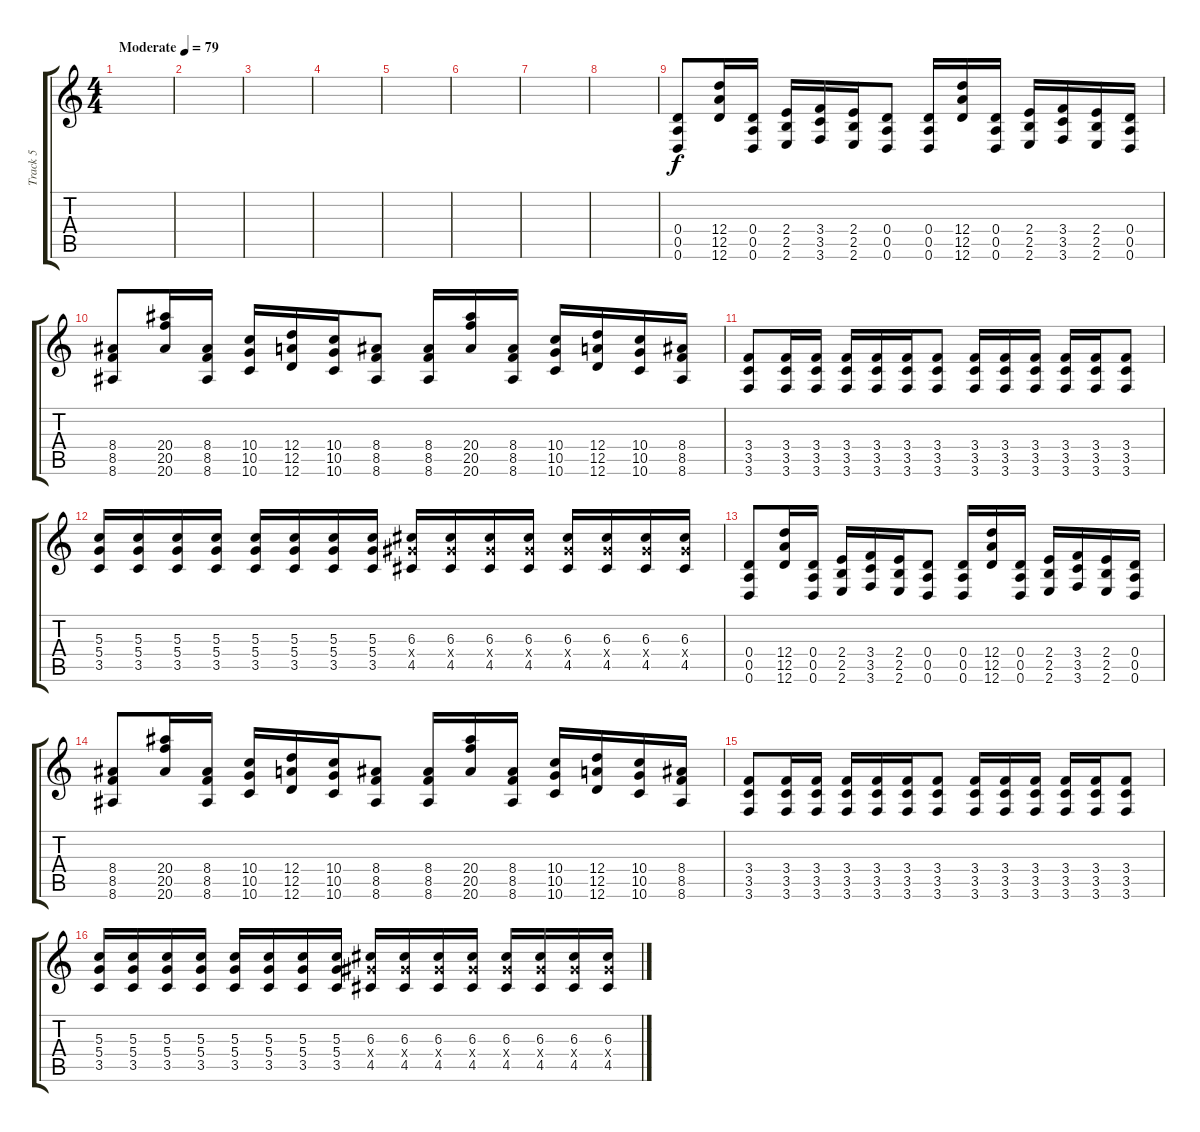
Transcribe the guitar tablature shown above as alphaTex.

\track ("Track 5" "Track 5") {instrument overdrivenguitar}
\staff {score tabs}
\tuning (E4 B3 G3 D3 A2 D2) {hide}
\ts (4 4)
\tempo (79 "Moderate")
\clef g2
\ks c
|
|
|
|
|
|
|
|
(0.4 0.5 0.6).8 (12.4 12.5 12.6).16 (0.4 0.5 0.6).16 (2.4 2.5 2.6).16 (3.4 3.5 3.6).16 (2.4 2.5 2.6).16 (0.4 0.5 0.6).8 (0.4 0.5 0.6).16 (12.4 12.5 12.6).16 (0.4 0.5 0.6).16 (2.4 2.5 2.6).16 (3.4 3.5 3.6).16 (2.4 2.5 2.6).16 (0.4 0.5 0.6).16 |
(8.4 8.5 8.6).8 (20.4 20.5 20.6).16 (8.4 8.5 8.6).16 (10.4 10.5 10.6).16 (12.4 12.5 12.6).16 (10.4 10.5 10.6).16 (8.4 8.5 8.6).8 (8.4 8.5 8.6).16 (20.4 20.5 20.6).16 (8.4 8.5 8.6).16 (10.4 10.5 10.6).16 (12.4 12.5 12.6).16 (10.4 10.5 10.6).16 (8.4 8.5 8.6).16 |
(3.4 3.5 3.6).8 (3.4 3.5 3.6).16 (3.4 3.5 3.6).16 (3.4 3.5 3.6).16 (3.4 3.5 3.6).16 (3.4 3.5 3.6).16 (3.4 3.5 3.6).8 (3.4 3.5 3.6).16 (3.4 3.5 3.6).16 (3.4 3.5 3.6).16 (3.4 3.5 3.6).16 (3.4 3.5 3.6).16 (3.4 3.5 3.6).8 |
(5.3 5.4 3.5).16 (5.3 5.4 3.5).16 (5.3 5.4 3.5).16 (5.3 5.4 3.5).16 (5.3 5.4 3.5).16 (5.3 5.4 3.5).16 (5.3 5.4 3.5).16 (5.3 5.4 3.5).16 (6.3 6.4{x} 4.5).16 (6.3 6.4{x} 4.5).16 (6.3 6.4{x} 4.5).16 (6.3 6.4{x} 4.5).16 (6.3 6.4{x} 4.5).16 (6.3 6.4{x} 4.5).16 (6.3 6.4{x} 4.5).16 (6.3 6.4{x} 4.5).16 |
(0.4 0.5 0.6).8 (12.4 12.5 12.6).16 (0.4 0.5 0.6).16 (2.4 2.5 2.6).16 (3.4 3.5 3.6).16 (2.4 2.5 2.6).16 (0.4 0.5 0.6).8 (0.4 0.5 0.6).16 (12.4 12.5 12.6).16 (0.4 0.5 0.6).16 (2.4 2.5 2.6).16 (3.4 3.5 3.6).16 (2.4 2.5 2.6).16 (0.4 0.5 0.6).16 |
(8.4 8.5 8.6).8 (20.4 20.5 20.6).16 (8.4 8.5 8.6).16 (10.4 10.5 10.6).16 (12.4 12.5 12.6).16 (10.4 10.5 10.6).16 (8.4 8.5 8.6).8 (8.4 8.5 8.6).16 (20.4 20.5 20.6).16 (8.4 8.5 8.6).16 (10.4 10.5 10.6).16 (12.4 12.5 12.6).16 (10.4 10.5 10.6).16 (8.4 8.5 8.6).16 |
(3.4 3.5 3.6).8 (3.4 3.5 3.6).16 (3.4 3.5 3.6).16 (3.4 3.5 3.6).16 (3.4 3.5 3.6).16 (3.4 3.5 3.6).16 (3.4 3.5 3.6).8 (3.4 3.5 3.6).16 (3.4 3.5 3.6).16 (3.4 3.5 3.6).16 (3.4 3.5 3.6).16 (3.4 3.5 3.6).16 (3.4 3.5 3.6).8 |
(5.3 5.4 3.5).16 (5.3 5.4 3.5).16 (5.3 5.4 3.5).16 (5.3 5.4 3.5).16 (5.3 5.4 3.5).16 (5.3 5.4 3.5).16 (5.3 5.4 3.5).16 (5.3 5.4 3.5).16 (6.3 6.4{x} 4.5).16 (6.3 6.4{x} 4.5).16 (6.3 6.4{x} 4.5).16 (6.3 6.4{x} 4.5).16 (6.3 6.4{x} 4.5).16 (6.3 6.4{x} 4.5).16 (6.3 6.4{x} 4.5).16 (6.3 6.4{x} 4.5).16
